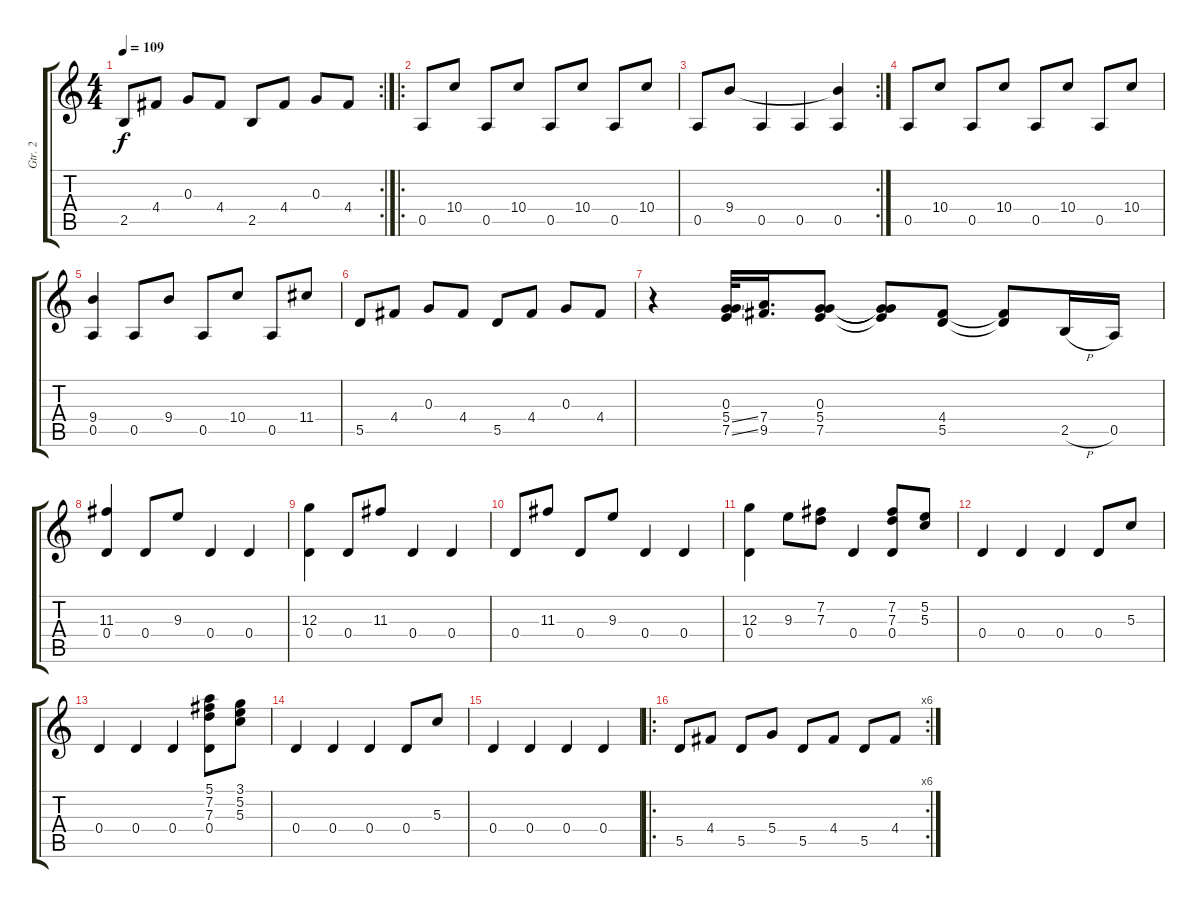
\track ("Gtr. 2" "Gtr. 2") {instrument acousticguitarnylon}
\staff {score tabs}
\tuning (E4 B3 G3 D3 A2 E2) {hide}
\rc 2
\ts (4 4)
\tempo 109
\clef g2
\ks c
2.5.8{dy f} 4.4.8 0.3.8 4.4.8 2.5.8 4.4.8 0.3.8 4.4.8 |
\ro
0.5.8 10.4.8 0.5.8 10.4.8 0.5.8 10.4.8 0.5.8 10.4.8 |
\rc 2
0.5.8 9.4.8 0.5.4 0.5.4 (9.4{t} 0.5).4 |
0.5.8 10.4.8 0.5.8 10.4.8 0.5.8 10.4.8 0.5.8 10.4.8 |
(9.4 0.5).4 0.5.8 9.4.8 0.5.8 10.4.8 0.5.8 11.4.8 |
5.5.8 4.4.8 0.3.8 4.4.8 5.5.8 4.4.8 0.3.8 4.4.8 |
r.4 (0.3 5.4{ss} 7.5{ss}).32 (7.4 9.5).16{d} (0.3 5.4 7.5).8 (0.3{t} 5.4{t} 7.5{t}).8 (4.4 5.5).8 (4.4{t} 5.5{t}).8 2.5{h}.16 0.5.16 |
(11.3 0.4).4 0.4.8 9.3.8 0.4.4 0.4.4 |
(12.3 0.4).4 0.4.8 11.3.8 0.4.4 0.4.4 |
0.4.8 11.3.8 0.4.8 9.3.8 0.4.4 0.4.4 |
(12.3 0.4).4 9.3.8 (7.2 7.3).8 0.4.4 (7.2 7.3 0.4).8 (5.2 5.3).8 |
0.4.4 0.4.4 0.4.4 0.4.8 5.3.8 |
0.4.4 0.4.4 0.4.4 (5.1 7.2 7.3 0.4).8 (3.1 5.2 5.3).8 |
0.4.4 0.4.4 0.4.4 0.4.8 5.3.8 |
0.4.4 0.4.4 0.4.4 0.4.4 |
\ro
\rc 6
5.5.8 4.4.8 5.5.8 5.4.8 5.5.8 4.4.8 5.5.8 4.4.8
